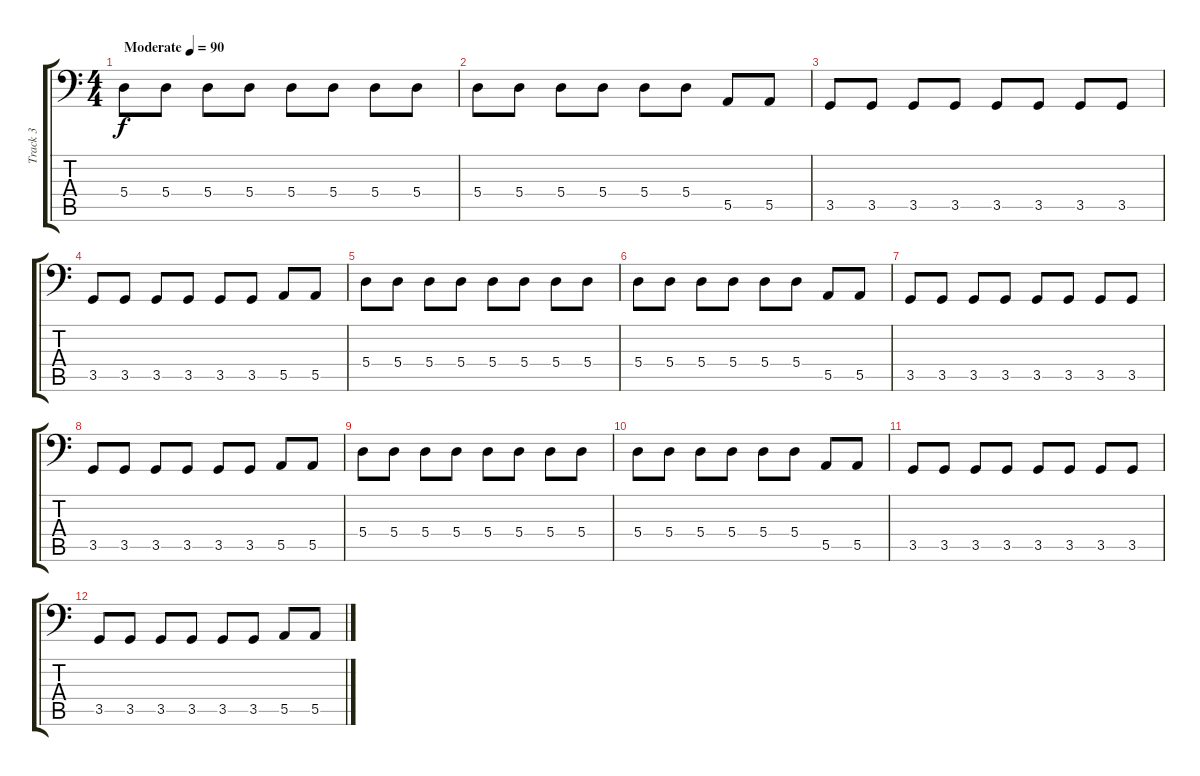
\track ("Track 3" "Track 3") {instrument electricbassfinger}
\staff {score tabs}
\tuning (C3 G2 D2 A1 E1 B0) {hide}
\ts (4 4)
\tempo (90 "Moderate")
\clef f4
\ks c
5.4.8{dy f instrument electricbassfinger} 5.4.8 5.4.8 5.4.8 5.4.8 5.4.8 5.4.8 5.4.8 |
5.4.8 5.4.8 5.4.8 5.4.8 5.4.8 5.4.8 5.5.8 5.5.8 |
3.5.8 3.5.8 3.5.8 3.5.8 3.5.8 3.5.8 3.5.8 3.5.8 |
3.5.8 3.5.8 3.5.8 3.5.8 3.5.8 3.5.8 5.5.8 5.5.8 |
5.4.8 5.4.8 5.4.8 5.4.8 5.4.8 5.4.8 5.4.8 5.4.8 |
5.4.8 5.4.8 5.4.8 5.4.8 5.4.8 5.4.8 5.5.8 5.5.8 |
3.5.8 3.5.8 3.5.8 3.5.8 3.5.8 3.5.8 3.5.8 3.5.8 |
3.5.8 3.5.8 3.5.8 3.5.8 3.5.8 3.5.8 5.5.8 5.5.8 |
5.4.8 5.4.8 5.4.8 5.4.8 5.4.8 5.4.8 5.4.8 5.4.8 |
5.4.8 5.4.8 5.4.8 5.4.8 5.4.8 5.4.8 5.5.8 5.5.8 |
3.5.8 3.5.8 3.5.8 3.5.8 3.5.8 3.5.8 3.5.8 3.5.8 |
3.5.8 3.5.8 3.5.8 3.5.8 3.5.8 3.5.8 5.5.8 5.5.8
